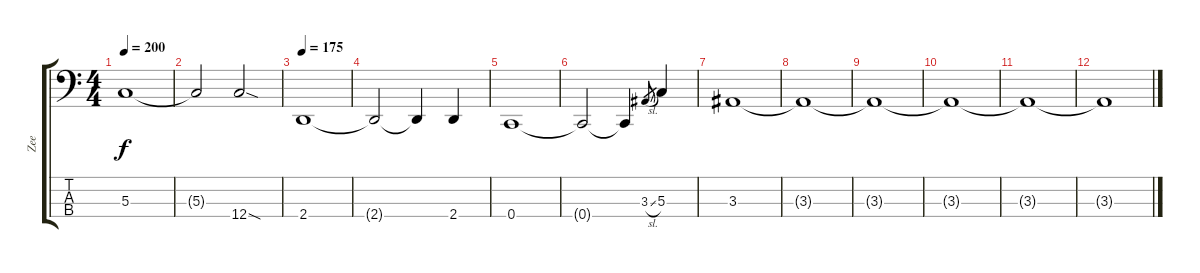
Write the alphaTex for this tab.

\track ("Zee" "Zee") {instrument electricbassfinger}
\staff {score tabs}
\tuning (F2 C2 G1 C1) {hide}
\ts (4 4)
\tempo 200
\clef f4
\ks c
5.3{t}.1{dy f} |
5.3{t}.2 12.4{sod}.2 |
\tempo 175
2.4.1 |
2.4{t}.2 2.4{t}.4 2.4.4 |
0.4.1 |
0.4{t}.2 0.4{t}.4 3.3{sl}.8{gr} 5.3.4 |
3.3.1 |
3.3{t}.1 |
3.3{t}.1 |
3.3{t}.1 |
3.3{t}.1 |
3.3{t}.1
